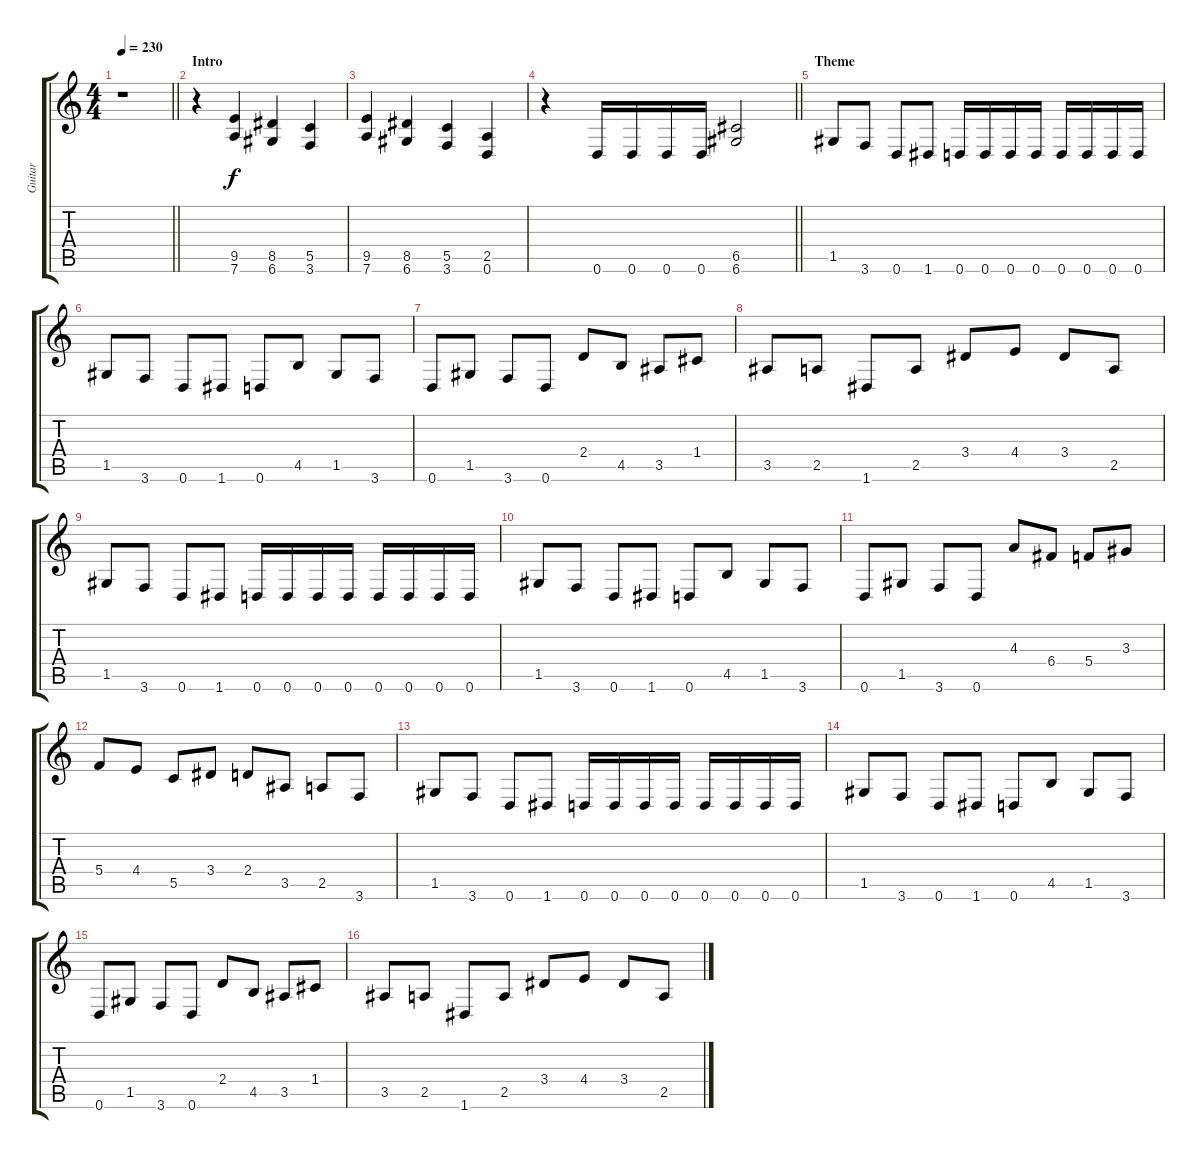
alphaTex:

\track ("Guitar" "Guitar") {instrument distortionguitar}
\staff {score tabs}
\tuning (D4 A3 F3 C3 G2 D2) {hide}
\ts (4 4)
\tempo 230
\clef g2
\barLineRight lightlight
\ks c
r.1{dy f instrument distortionguitar} |
\section ("" "Intro")
r.4 (9.5 7.6).4 (8.5 6.6).4 (5.5 3.6).4 |
(9.5 7.6).4 (8.5 6.6).4 (5.5 3.6).4 (2.5 0.6).4 |
\barLineRight lightlight
r.4 0.6.16 0.6.16 0.6.16 0.6.16 (6.5 6.6).2 |
\section ("" "Theme")
1.5.8 3.6.8 0.6.8 1.6.8 0.6.16 0.6.16 0.6.16 0.6.16 0.6.16 0.6.16 0.6.16 0.6.16 |
1.5.8 3.6.8 0.6.8 1.6.8 0.6.8 4.5.8 1.5.8 3.6.8 |
0.6.8 1.5.8 3.6.8 0.6.8 2.4.8 4.5.8 3.5.8 1.4.8 |
3.5.8 2.5.8 1.6.8 2.5.8 3.4.8 4.4.8 3.4.8 2.5.8 |
1.5.8 3.6.8 0.6.8 1.6.8 0.6.16 0.6.16 0.6.16 0.6.16 0.6.16 0.6.16 0.6.16 0.6.16 |
1.5.8 3.6.8 0.6.8 1.6.8 0.6.8 4.5.8 1.5.8 3.6.8 |
0.6.8 1.5.8 3.6.8 0.6.8 4.3.8 6.4.8 5.4.8 3.3.8 |
5.4.8 4.4.8 5.5.8 3.4.8 2.4.8 3.5.8 2.5.8 3.6.8 |
1.5.8 3.6.8 0.6.8 1.6.8 0.6.16 0.6.16 0.6.16 0.6.16 0.6.16 0.6.16 0.6.16 0.6.16 |
1.5.8 3.6.8 0.6.8 1.6.8 0.6.8 4.5.8 1.5.8 3.6.8 |
0.6.8 1.5.8 3.6.8 0.6.8 2.4.8 4.5.8 3.5.8 1.4.8 |
3.5.8 2.5.8 1.6.8 2.5.8 3.4.8 4.4.8 3.4.8 2.5.8
